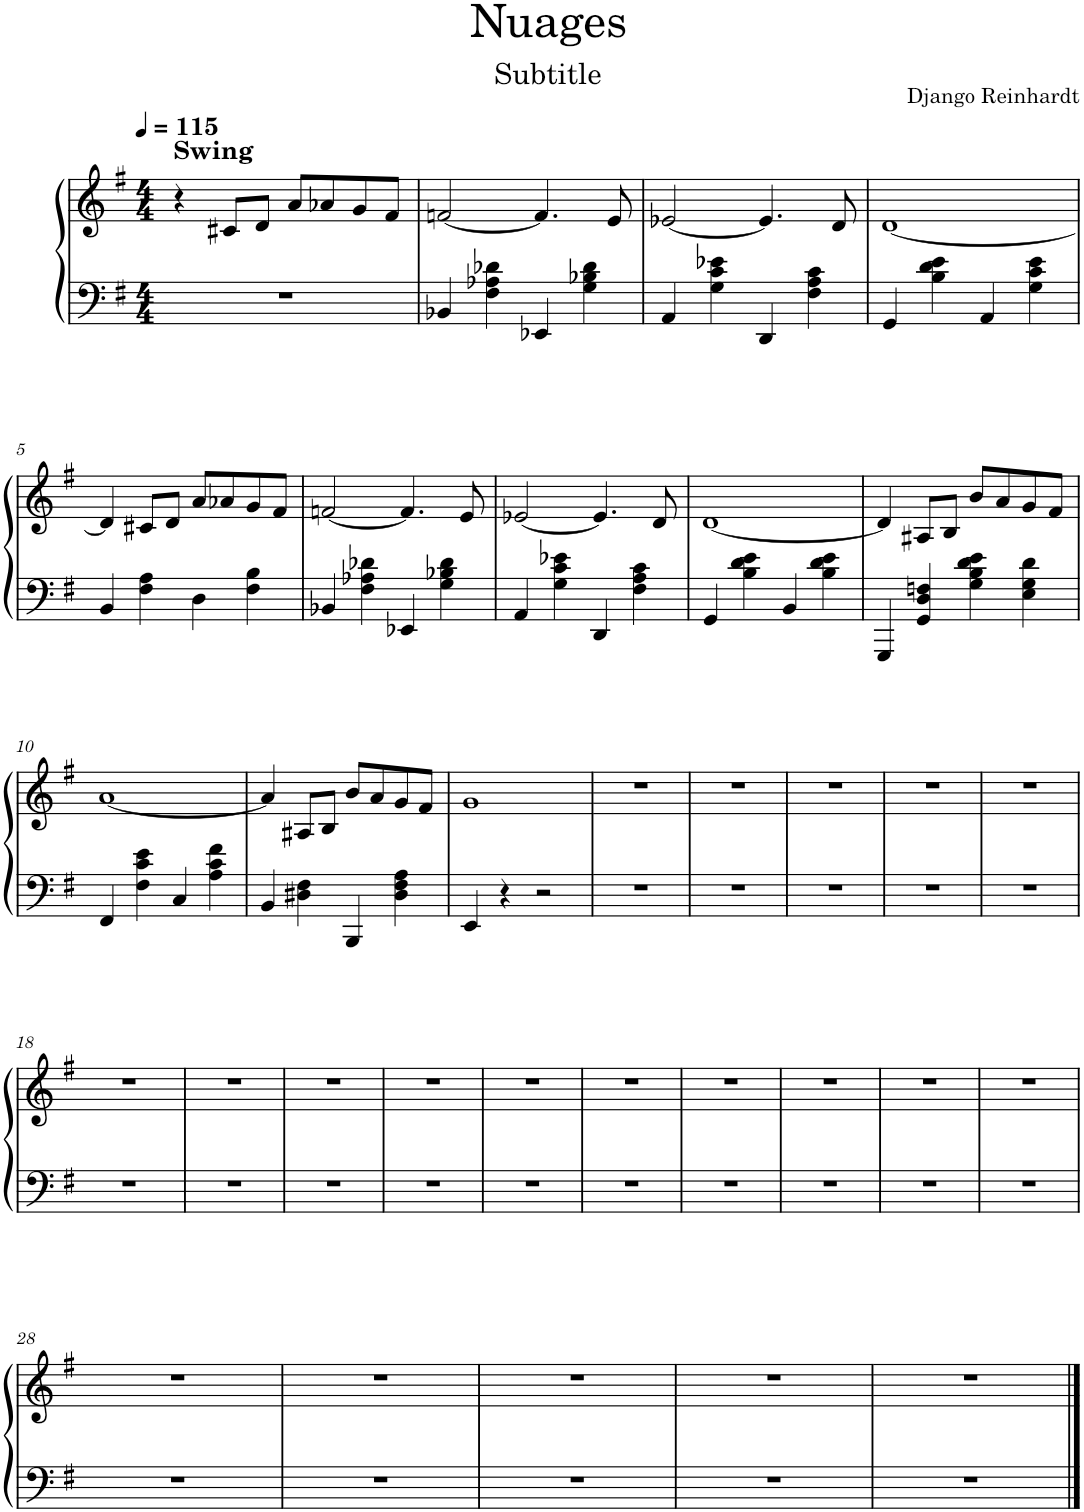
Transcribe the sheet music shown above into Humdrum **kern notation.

**kern	**kern
*part1	*part1
*staff2	*staff1
*I"Piano	*
*I'Pno.	*
*clefF4	*clefG2
*k[f#]	*k[f#]
*M4/4	*M4/4
*MM115	*MM115
=1	=1
!	!LO:TX:a:B:t=Swing
1r	4r
.	8c#X/L
.	8d/J
.	8a/L
.	8a-X/
.	8g/
.	8f#/J
=2	=2
4BB-X/	[2fn/
4F#\ 4A-X\ 4d-X\	.
4EE-X/	4.f/]
4G\ 4B-X\ 4d-\	.
.	8e/
=3	=3
4AA/	[2e-X/
4G\ 4c\ 4e-X\	.
4DD/	4.e-/]
4F#\ 4A\ 4c\	.
.	8d/
=4	=4
4GG/	[1d
4B\ 4d\ 4e\	.
4AA/	.
4G\ 4c\ 4e\	.
!!LO:LB:g=z
=5	=5
4BB/	4d/]
4F#\ 4A\	8c#X/L
.	8d/J
4D\	8a/L
.	8a-X/
4F#\ 4B\	8g/
.	8f#/J
=6	=6
4BB-X/	[2fn/
4F#\ 4A-X\ 4d-X\	.
4EE-X/	4.f/]
4G\ 4B-X\ 4d-\	.
.	8e/
=7	=7
4AA/	[2e-X/
4G\ 4c\ 4e-X\	.
4DD/	4.e-/]
4F#\ 4A\ 4c\	.
.	8d/
=8	=8
4GG/	[1d
4B\ 4d\ 4e\	.
4BB/	.
4B\ 4d\ 4e\	.
=9	=9
4GGG/	4d/]
4GG/ 4D/ 4Fn/	8A#X/L
.	8B/J
4G\ 4B\ 4d\ 4e\	8b/L
.	8a/
4E\ 4G\ 4d\	8g/
.	8f#/J
!!LO:LB:g=z
=10	=10
4FF#/	[1a
4F#\ 4c\ 4e\	.
4C/	.
4A\ 4c\ 4f#\	.
=11	=11
4BB/	4a/]
4D#X\ 4F#\	8A#X/L
.	8B/J
4BBB/	8b/L
.	8a/
4D#\ 4F#\ 4A\	8g/
.	8f#/J
=12	=12
4EE/	1g
4r	.
2r	.
=13	=13
1r	1r
=14	=14
1r	1r
=15	=15
1r	1r
=16	=16
1r	1r
=17	=17
1r	1r
!!LO:LB:g=z
=18	=18
1r	1r
=19	=19
1r	1r
=20	=20
1r	1r
=21	=21
1r	1r
=22	=22
1r	1r
=23	=23
1r	1r
=24	=24
1r	1r
=25	=25
1r	1r
=26	=26
1r	1r
=27	=27
1r	1r
!!LO:LB:g=z
=28	=28
1r	1r
=29	=29
1r	1r
=30	=30
1r	1r
=31	=31
1r	1r
=32	=32
1r	1r
==	==
*-	*-
